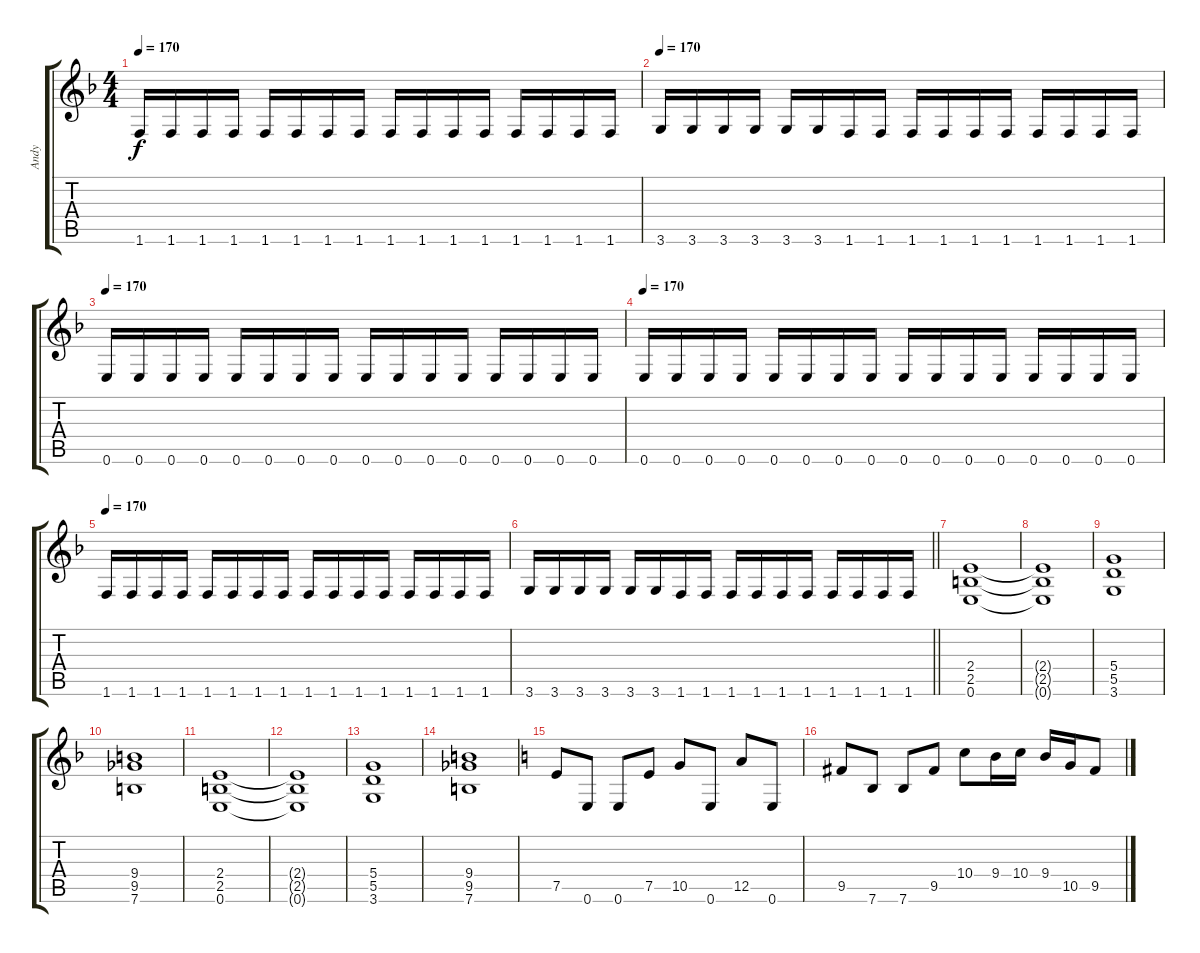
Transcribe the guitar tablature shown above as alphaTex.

\track ("Andy" "Andy") {instrument overdrivenguitar}
\staff {score tabs}
\tuning (E4 B3 G3 D3 A2 E2) {hide}
\ts (4 4)
\tempo 170
\clef g2
\ks dminor
1.6.16{dy f} 1.6.16 1.6.16 1.6.16 1.6.16 1.6.16 1.6.16 1.6.16 1.6.16 1.6.16 1.6.16 1.6.16 1.6.16 1.6.16 1.6.16 1.6.16 |
\tempo 170
3.6.16 3.6.16 3.6.16 3.6.16 3.6.16 3.6.16 1.6.16 1.6.16 1.6.16 1.6.16 1.6.16 1.6.16 1.6.16 1.6.16 1.6.16 1.6.16 |
\tempo 170
0.6.16 0.6.16 0.6.16 0.6.16 0.6.16 0.6.16 0.6.16 0.6.16 0.6.16 0.6.16 0.6.16 0.6.16 0.6.16 0.6.16 0.6.16 0.6.16 |
\tempo 170
0.6.16 0.6.16 0.6.16 0.6.16 0.6.16 0.6.16 0.6.16 0.6.16 0.6.16 0.6.16 0.6.16 0.6.16 0.6.16 0.6.16 0.6.16 0.6.16 |
\tempo 170
1.6.16 1.6.16 1.6.16 1.6.16 1.6.16 1.6.16 1.6.16 1.6.16 1.6.16 1.6.16 1.6.16 1.6.16 1.6.16 1.6.16 1.6.16 1.6.16 |
\barLineRight lightlight
3.6.16 3.6.16 3.6.16 3.6.16 3.6.16 3.6.16 1.6.16 1.6.16 1.6.16 1.6.16 1.6.16 1.6.16 1.6.16 1.6.16 1.6.16 1.6.16 |
\section ("" "")
(2.4 2.5 0.6).1 |
(2.4{t} 2.5{t} 0.6{t}).1 |
(5.4 5.5 3.6).1 |
(9.4 9.5 7.6).1 |
(2.4 2.5 0.6).1 |
(2.4{t} 2.5{t} 0.6{t}).1 |
(5.4 5.5 3.6).1 |
(9.4 9.5 7.6).1 |
\ks c
7.5.8 0.6.8 0.6.8 7.5.8 10.5.8 0.6.8 12.5.8 0.6.8 |
9.5.8 7.6.8 7.6.8 9.5.8 10.4.8 9.4.16 10.4.16 9.4.16 10.5.16 9.5.8
